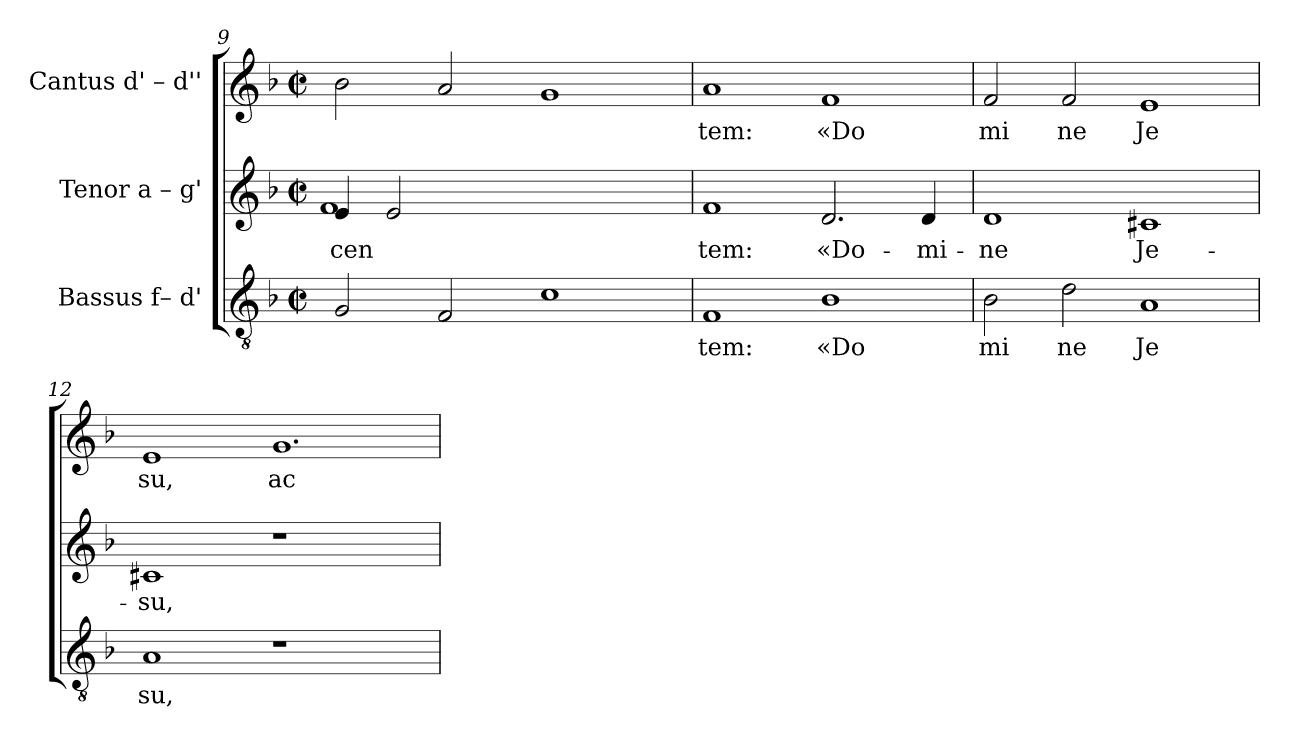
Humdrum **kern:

**kern	**text	**kern	**text	**kern	**text
*part3	*part3	*part2	*part2	*part1	*part1
*staff3	*staff3	*staff2	*staff2	*staff1	*staff1
*I"Bassus  f– d'	*	*I"Tenor  a – g'	*	*I"Cantus  d' – d''	*
*clefGv2	*	*clefG2	*	*clefG2	*
*k[b-]	*	*k[b-]	*	*k[b-]	*
*F:	*	*F:	*	*F:	*
*M2/2	*	*M2/2	*	*M2/2	*
*met(c|)	*	*met(c|)	*	*met(c|)	*
=9	=9	=9	=9	=9	=9
!	!	!	!LO:LY:b:cj	!	!
*	*	*^	*	*	*
!	!	!	!	!LO:LY:b:cj	!	!
2G/	.	4e/	1f	cen	2b-\	.
.	.	2e/	.	.	.	.
2F/	.	.	.	.	2a/	.
.	.	1ryy	.	.	.	.
1c	.	.	1ryy	.	1g	.
.	.	4ryy	.	.	.	.
*	*	*v	*v	*	*	*
!!LO:LB:g=z
=10	=10	=10	=10	=10	=10
!	!LO:LY:b:cj	!	!LO:LY:b:cj	!	!LO:LY:b:cj
1F	tem:	1f	tem:	1a	tem:
!	!LO:LY:b:cj	!	!LO:LY:b:cj	!	!LO:LY:b:cj
1B-	«Do	2.d/	«Do-	1f	«Do
!	!	!	!LO:LY:b:cj	!	!
.	.	4d/	-mi-	.	.
=11	=11	=11	=11	=11	=11
!	!LO:LY:b:cj	!	!LO:LY:b:cj	!	!LO:LY:b:cj
2B-\	mi	1d	-ne	2f/	mi
!	!LO:LY:b:cj	!	!	!	!LO:LY:b:cj
2d\	ne	.	.	2f/	ne
!	!LO:LY:b:cj	!	!LO:LY:b:cj	!	!LO:LY:b:cj
1A	Je	1c#X	Je-	1e	Je
=12	=12	=12	=12	=12	=12
!	!LO:LY:b:cj	!	!LO:LY:b:cj	!	!LO:LY:b:cj
1A	su,	1c#X	-su,	1e	su,
!LO:N:vis=1	!	!LO:N:vis=1	!	!	!LO:LY:b:cj
1.r	.	1.r	.	1.g	ac
=	=	=	=	=	=
*-	*-	*-	*-	*-	*-
